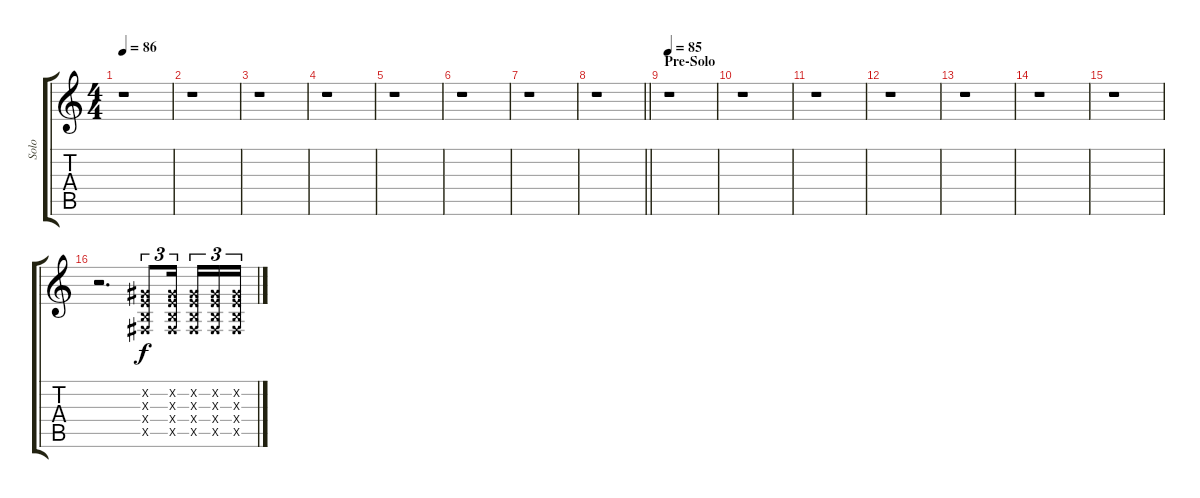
\track ("Solo" "Solo") {instrument overdrivenguitar}
\staff {score tabs}
\tuning (Db4 Ab3 E3 B2 Gb2 Db2) {hide}
\ts (4 4)
\section ("" "")
\tempo 86
\clef g2
\ks c
r.1{dy f} |
r.1 |
r.1 |
r.1 |
r.1 |
r.1 |
r.1 |
\barLineRight lightlight
r.1 |
\section ("" "Pre-Solo")
\tempo 85
r.1 |
r.1 |
r.1 |
r.1 |
r.1 |
r.1 |
r.1 |
r.2{d} (0.2{x} 0.3{x} 0.4{x} 0.5{x}).8{tu (3 2)} (0.2{x} 0.3{x} 0.4{x} 0.5{x}).16{tu (3 2) beam splitsecondary} (0.2{x} 0.3{x} 0.4{x} 0.5{x}).16{tu (3 2)} (0.2{x} 0.3{x} 0.4{x} 0.5{x}).16{tu (3 2)} (0.2{x} 0.3{x} 0.4{x} 0.5{x}).16{tu (3 2)}
